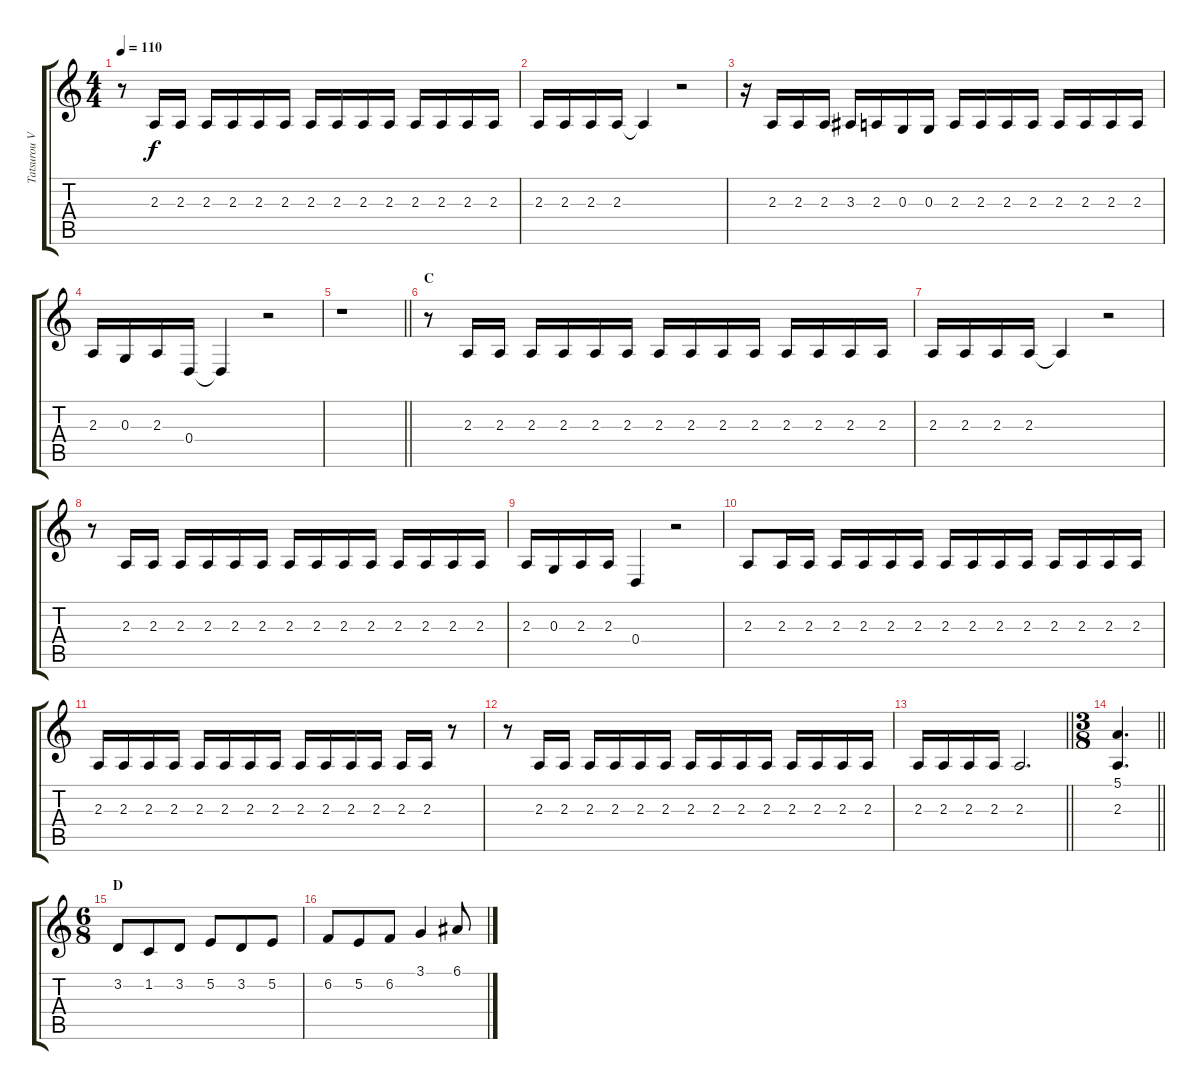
\track ("Tatsurou Vocals" "Tatsurou V") {instrument altosax}
\staff {score tabs}
\tuning (E4 B3 G3 D3 A2 E2) {hide}
\ts (4 4)
\tempo 110
\clef g2
\ks c
r.8{dy f} 2.3.16 2.3.16 2.3.16 2.3.16 2.3.16 2.3.16 2.3.16 2.3.16 2.3.16 2.3.16 2.3.16 2.3.16 2.3.16 2.3.16 |
2.3.16 2.3.16 2.3.16 2.3.16 2.3{t}.4 r.2 |
r.16 2.3.16 2.3.16 2.3.16 3.3.16 2.3.16 0.3.16 0.3.16 2.3.16 2.3.16 2.3.16 2.3.16 2.3.16 2.3.16 2.3.16 2.3.16 |
2.3.16 0.3.16 2.3.16 0.4.16 0.4{t}.4 r.2 |
\barLineRight lightlight
r.1 |
\section ("" "C")
r.8 2.3.16 2.3.16 2.3.16 2.3.16 2.3.16 2.3.16 2.3.16 2.3.16 2.3.16 2.3.16 2.3.16 2.3.16 2.3.16 2.3.16 |
2.3.16 2.3.16 2.3.16 2.3.16 2.3{t}.4 r.2 |
r.8 2.3.16 2.3.16 2.3.16 2.3.16 2.3.16 2.3.16 2.3.16 2.3.16 2.3.16 2.3.16 2.3.16 2.3.16 2.3.16 2.3.16 |
2.3.16 0.3.16 2.3.16 2.3.16 0.4.4 r.2 |
2.3.8 2.3.16 2.3.16 2.3.16 2.3.16 2.3.16 2.3.16 2.3.16 2.3.16 2.3.16 2.3.16 2.3.16 2.3.16 2.3.16 2.3.16 |
2.3.16 2.3.16 2.3.16 2.3.16 2.3.16 2.3.16 2.3.16 2.3.16 2.3.16 2.3.16 2.3.16 2.3.16 2.3.16 2.3.16 r.8 |
r.8 2.3.16 2.3.16 2.3.16 2.3.16 2.3.16 2.3.16 2.3.16 2.3.16 2.3.16 2.3.16 2.3.16 2.3.16 2.3.16 2.3.16 |
\barLineRight lightlight
2.3.16 2.3.16 2.3.16 2.3.16 2.3.2{d} |
\ts (3 8)
\barLineRight lightlight
(5.1 2.3).4{d} |
\ts (6 8)
\section ("" "D")
3.2.8 1.2.8 3.2.8 5.2.8 3.2.8 5.2.8 |
6.2.8 5.2.8 6.2.8 3.1.4 6.1.8
